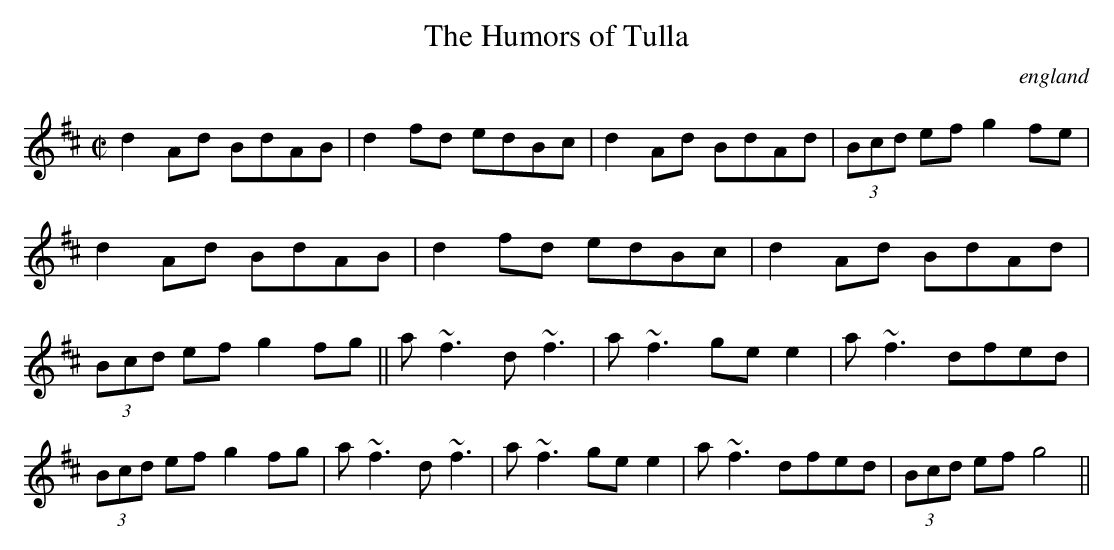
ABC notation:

X:1
T:Humors of Tulla, The
O:england
M:C|
K:D
d2Ad BdAB|d2fd edBc|d2Ad BdAd|(3Bcd ef g2fe|\
d2Ad BdAB|d2fd edBc|d2Ad BdAd|(3Bcd ef g2fg||\
a~f3 d~f3|a~f3 gee2|a~f3 dfed|(3Bcd ef g2fg|\
a~f3 d~f3|a~f3 gee2|a~f3 dfed|(3Bcd ef g4||
